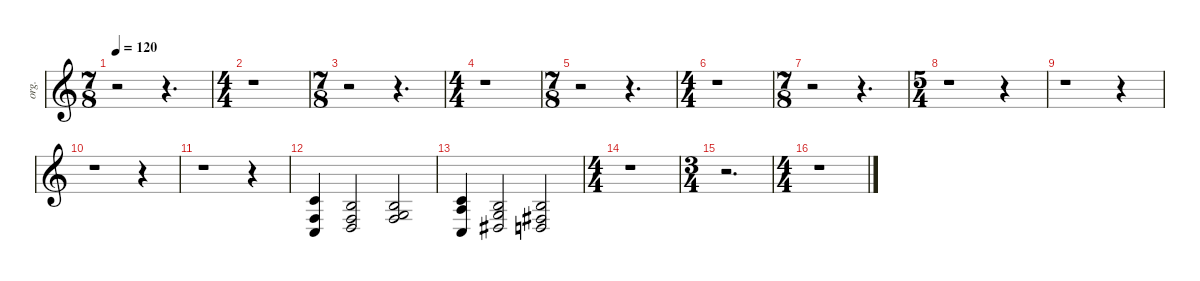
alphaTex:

\defaultSystemsLayout 4
\hideDynamics
\bracketExtendMode nobrackets
\otherSystemsTrackNameOrientation horizontal
\track ("T. Rogers Keys 1" "org.") {instrument churchorgan}
\staff {score}
\tuning (Db4 Ab3 E3 B2 Gb2 Db2)
\ts (7 8)
\beaming (8 3 2 2)
\tempo 120
\clef g2
\ks c
r.2{dy f beam Down} r.4{d beam Down} |
\ts (4 4)
\beaming (8 4 4)
r.1{beam Down} |
\ts (7 8)
\beaming (8 3 2 2)
r.2{beam Down} r.4{d beam Down} |
\ts (4 4)
\beaming (8 4 4)
r.1{beam Down} |
\ts (7 8)
\beaming (8 3 2 2)
r.2{beam Down} r.4{d beam Down} |
\ts (4 4)
\beaming (8 4 4)
r.1{beam Down} |
\ts (7 8)
\beaming (8 3 2 2)
r.2{beam Down} r.4{d beam Down} |
\ts (5 4)
\beaming (8 6 4)
r.1{beam Down} r.4{beam Down} |
r.1{beam Down} r.4{beam Down} |
r.1{beam Down} r.4{beam Down} |
r.1{beam Down} r.4{beam Down} |
(4.2 1.3 1.4).4{instrument acousticgrandpiano beam Up} (3.2 1.3 3.4).2{beam Up} (3.2 3.3 6.4).2{beam Up} |
(4.2 5.3 1.4).4{beam Up} (3.2 3.3 4.4{acc #}).2{beam Up} (3.2 2.3{acc #} 3.4).2{beam Up} |
\ts (4 4)
\beaming (8 4 4)
r.1{beam Down} |
\ts (3 4)
\beaming (8 2 2 2)
r.2{d beam Down} |
\ts (4 4)
\beaming (8 4 4)
r.1{beam Down}
